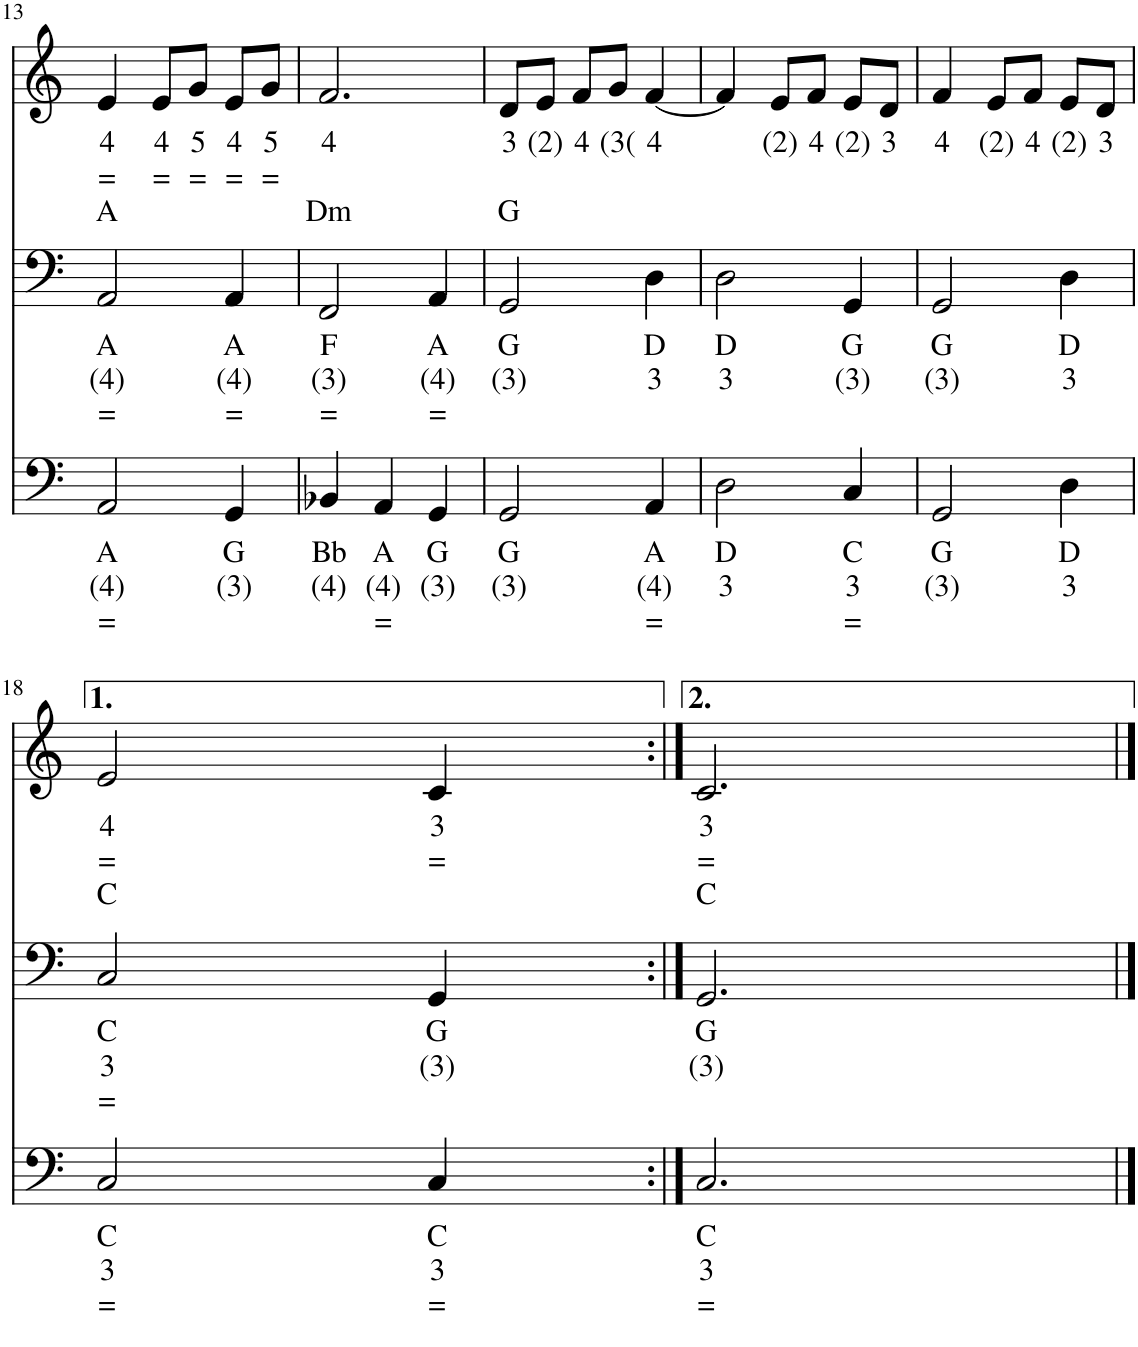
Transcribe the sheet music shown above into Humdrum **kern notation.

**kern	**text	**text	**text	**kern	**text	**text	**text	**kern	**kern	**text	**text	**text
*part4	*part4	*part4	*part4	*part3	*part3	*part3	*part3	*part2	*part1	*part1	*part1	*part1
*staff4	*staff4	*staff4	*staff4	*staff3	*staff3	*staff3	*staff3	*staff2	*staff1	*staff1	*staff1	*staff1
*I"Viool	*	*	*	*I"Viool	*	*	*	*I"Viool	*I"Piano	*	*	*
!!LO:PB:g=z
*clefF4	*	*	*	*clefF4	*	*	*	*clefG2	*clefG2	*	*	*
*k[]	*	*	*	*k[]	*	*	*	*k[]	*k[]	*	*	*
*M3/4	*	*	*	*M3/4	*	*	*	*M3/4	*M3/4	*	*	*
=13	=13	=13	=13	=13	=13	=13	=13	=13	=13	=13	=13	=13
!	!LO:LY:b	!LO:LY:b	!LO:LY:b	!	!LO:LY:b	!LO:LY:b	!LO:LY:b	!	!	!LO:LY:b	!LO:LY:b	!LO:LY:b
2AA/	A	(4)	=	2AA/	A	(4)	=	4A	4e/	4	=	A
!	!	!	!	!	!	!	!	!	!	!LO:LY:b	!LO:LY:b	!
.	.	.	.	.	.	.	.	4c#X 4e 4a	8e/L	4	=	.
!	!	!	!	!	!	!	!	!	!	!LO:LY:b	!LO:LY:b	!
.	.	.	.	.	.	.	.	.	8g/J	5	=	.
!	!LO:LY:b	!LO:LY:b	!	!	!LO:LY:b	!LO:LY:b	!LO:LY:b	!	!	!LO:LY:b	!LO:LY:b	!
4GG/	G	(3)	.	4AA/	A	(4)	=	4c# 4e 4a	8e/L	4	=	.
!	!	!	!	!	!	!	!	!	!	!LO:LY:b	!LO:LY:b	!
.	.	.	.	.	.	.	.	.	8g/J	5	=	.
=14	=14	=14	=14	=14	=14	=14	=14	=14	=14	=14	=14	=14
!	!LO:LY:b	!LO:LY:b	!	!	!LO:LY:b	!LO:LY:b	!LO:LY:b	!	!	!LO:LY:b	!	!LO:LY:b
4BB-X/	Bb	(4)	.	2FF/	F	(3)	=	4d	2.f/	4	.	Dm
!	!LO:LY:b	!LO:LY:b	!LO:LY:b	!	!	!	!	!	!	!	!	!
4AA/	A	(4)	=	.	.	.	.	4f 4a 4dd	.	.	.	.
!	!LO:LY:b	!LO:LY:b	!	!	!LO:LY:b	!LO:LY:b	!LO:LY:b	!	!	!	!	!
4GG/	G	(3)	.	4AA/	A	(4)	=	4f 4a 4dd	.	.	.	.
=15	=15	=15	=15	=15	=15	=15	=15	=15	=15	=15	=15	=15
!	!LO:LY:b	!LO:LY:b	!	!	!LO:LY:b	!LO:LY:b	!	!	!	!LO:LY:b	!	!LO:LY:b
2GG/	G	(3)	.	2GG/	G	(3)	.	4G	8d/L	3	.	G
!	!	!	!	!	!	!	!	!	!	!LO:LY:b	!	!
.	.	.	.	.	.	.	.	.	8e/J	(2)	.	.
!	!	!	!	!	!	!	!	!	!	!LO:LY:b	!	!
.	.	.	.	.	.	.	.	4B 4d 4g	8f/L	4	.	.
!	!	!	!	!	!	!	!	!	!	!LO:LY:b	!	!
.	.	.	.	.	.	.	.	.	8g/J	(3(	.	.
!	!LO:LY:b	!LO:LY:b	!LO:LY:b	!	!LO:LY:b	!LO:LY:b	!	!	!	!LO:LY:b	!	!
4AA/	A	(4)	=	4D\	D	3	.	4B 4d 4g	[4f/	4	.	.
=16	=16	=16	=16	=16	=16	=16	=16	=16	=16	=16	=16	=16
!	!LO:LY:b	!LO:LY:b	!	!	!LO:LY:b	!LO:LY:b	!	!	!	!	!	!
2D\	D	3	.	2D\	D	3	.	4G	4f/]	.	.	.
!	!	!	!	!	!	!	!	!	!	!LO:LY:b	!	!
.	.	.	.	.	.	.	.	4B 4d 4g	8e/L	(2)	.	.
!	!	!	!	!	!	!	!	!	!	!LO:LY:b	!	!
.	.	.	.	.	.	.	.	.	8f/J	4	.	.
!	!LO:LY:b	!LO:LY:b	!LO:LY:b	!	!LO:LY:b	!LO:LY:b	!	!	!	!LO:LY:b	!	!
4C/	C	3	=	4GG/	G	(3)	.	4B 4d 4g	8e/L	(2)	.	.
!	!	!	!	!	!	!	!	!	!	!LO:LY:b	!	!
.	.	.	.	.	.	.	.	.	8d/J	3	.	.
=17	=17	=17	=17	=17	=17	=17	=17	=17	=17	=17	=17	=17
!	!LO:LY:b	!LO:LY:b	!	!	!LO:LY:b	!LO:LY:b	!	!	!	!LO:LY:b	!	!
2GG/	G	(3)	.	2GG/	G	(3)	.	4G	4f/	4	.	.
!	!	!	!	!	!	!	!	!	!	!LO:LY:b	!	!
.	.	.	.	.	.	.	.	4B 4d 4g	8e/L	(2)	.	.
!	!	!	!	!	!	!	!	!	!	!LO:LY:b	!	!
.	.	.	.	.	.	.	.	.	8f/J	4	.	.
!	!LO:LY:b	!LO:LY:b	!	!	!LO:LY:b	!LO:LY:b	!	!	!	!LO:LY:b	!	!
4D\	D	3	.	4D\	D	3	.	4B 4d 4g	8e/L	(2)	.	.
!	!	!	!	!	!	!	!	!	!	!LO:LY:b	!	!
.	.	.	.	.	.	.	.	.	8d/J	3	.	.
!!LO:LB:g=z
=18	=18	=18	=18	=18	=18	=18	=18	=18	=18	=18	=18	=18
!	!LO:LY:b	!LO:LY:b	!LO:LY:b	!	!LO:LY:b	!LO:LY:b	!LO:LY:b	!	!	!LO:LY:b	!LO:LY:b	!LO:LY:b
2C/	C	3	=	2C/	C	3	=	4c	2e/	4	=	C
.	.	.	.	.	.	.	.	4e 4g 4cc	.	.	.	.
!	!LO:LY:b	!LO:LY:b	!LO:LY:b	!	!LO:LY:b	!LO:LY:b	!	!	!	!LO:LY:b	!LO:LY:b	!
4C/	C	3	=	4GG/	G	(3)	.	4e 4g 4cc	4c/	3	=	.
=19:|!	=19:|!	=19:|!	=19:|!	=19:|!	=19:|!	=19:|!	=19:|!	=19:|!	=19:|!	=19:|!	=19:|!	=19:|!
!	!LO:LY:b	!LO:LY:b	!LO:LY:b	!	!LO:LY:b	!LO:LY:b	!	!	!	!LO:LY:b	!LO:LY:b	!LO:LY:b
2.C/	C	3	=	2.GG/	G	(3)	.	4c	2.c/	3	=	C
.	.	.	.	.	.	.	.	4e 4g 4cc	.	.	.	.
.	.	.	.	.	.	.	.	4e 4g 4cc	.	.	.	.
==	==	==	==	==	==	==	==	==	==	==	==	==
*-	*-	*-	*-	*-	*-	*-	*-	*-	*-	*-	*-	*-
